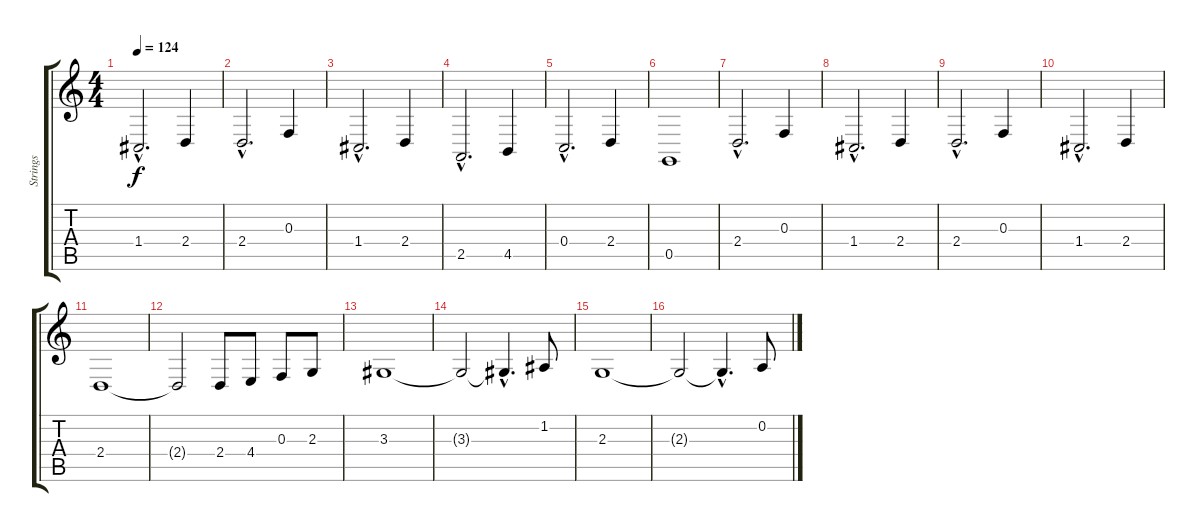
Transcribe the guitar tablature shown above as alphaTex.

\track ("Strings" "Strings") {instrument tremolostrings}
\staff {score tabs}
\tuning (D4 A3 F3 C3 G2 C2) {hide}
\ts (4 4)
\tempo 124
\clef g2
\ks c
1.4{hac}.2{d dy f} 2.4.4 |
2.4{hac}.2{d} 0.3.4 |
1.4{hac}.2{d} 2.4.4 |
2.5{hac}.2{d} 4.5.4 |
0.4{hac}.2{d} 2.4.4 |
0.5.1 |
2.4{hac}.2{d} 0.3.4 |
1.4{hac}.2{d} 2.4.4 |
2.4{hac}.2{d} 0.3.4 |
1.4{hac}.2{d} 2.4.4 |
2.4.1 |
2.4{t}.2 2.4.8 4.4.8 0.3.8 2.3.8 |
3.3.1 |
3.3{t}.2 3.3{hac t}.4{d} 1.2.8 |
2.3.1 |
2.3{t}.2 2.3{hac t}.4{d} 0.2.8
